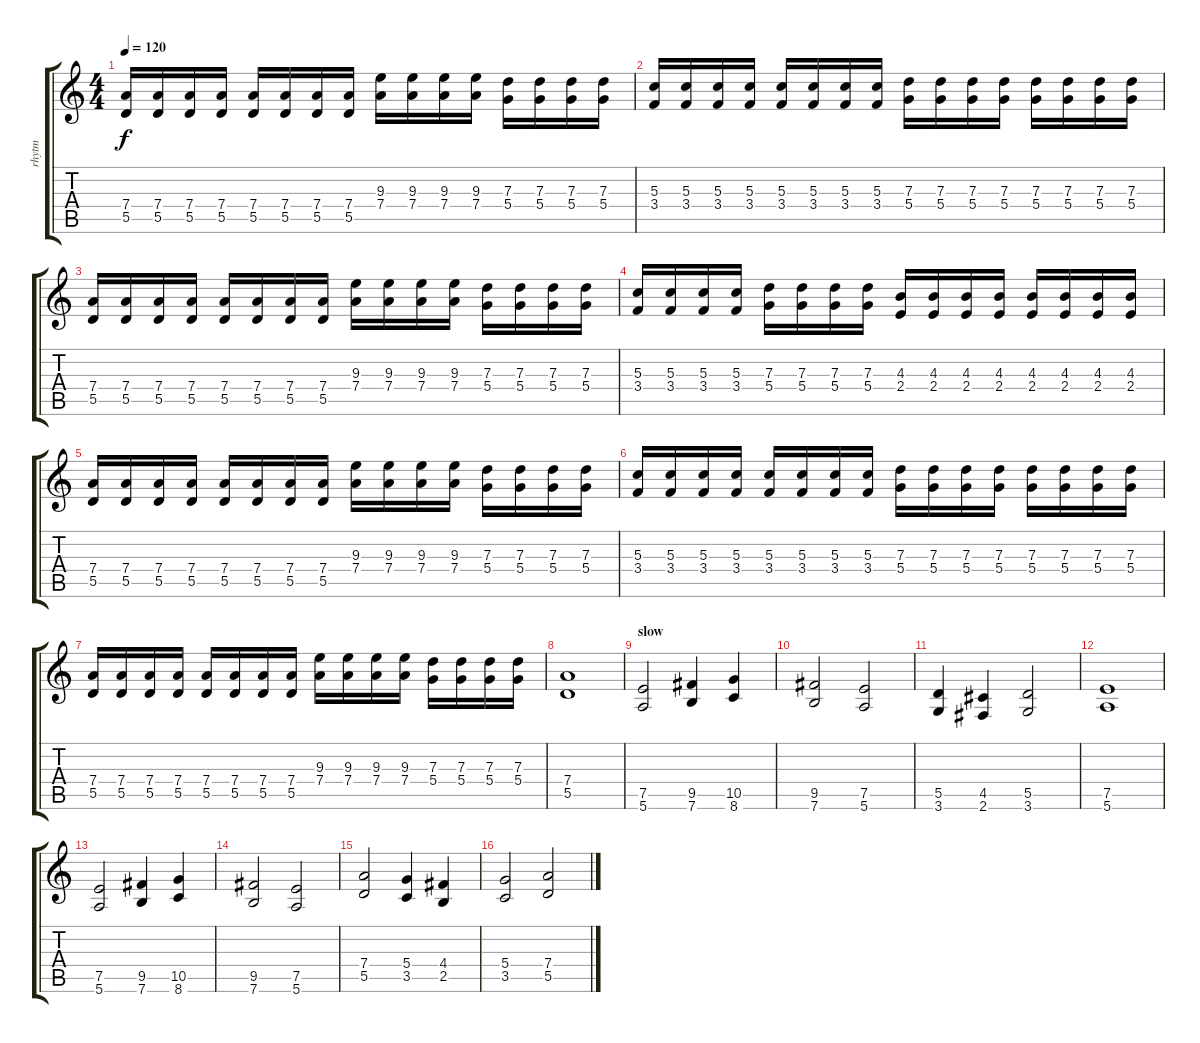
\track ("rhytm" "rhytm") {instrument distortionguitar}
\staff {score tabs}
\tuning (E4 B3 G3 D3 A2 E2) {hide}
\ts (4 4)
\tempo 120
\clef g2
\ks c
(7.4 5.5).16{dy f} (7.4 5.5).16 (7.4 5.5).16 (7.4 5.5).16 (7.4 5.5).16 (7.4 5.5).16 (7.4 5.5).16 (7.4 5.5).16 (9.3 7.4).16 (9.3 7.4).16 (9.3 7.4).16 (9.3 7.4).16 (7.3 5.4).16 (7.3 5.4).16 (7.3 5.4).16 (7.3 5.4).16 |
(5.3 3.4).16 (5.3 3.4).16 (5.3 3.4).16 (5.3 3.4).16 (5.3 3.4).16 (5.3 3.4).16 (5.3 3.4).16 (5.3 3.4).16 (7.3 5.4).16 (7.3 5.4).16 (7.3 5.4).16 (7.3 5.4).16 (7.3 5.4).16 (7.3 5.4).16 (7.3 5.4).16 (7.3 5.4).16 |
(7.4 5.5).16 (7.4 5.5).16 (7.4 5.5).16 (7.4 5.5).16 (7.4 5.5).16 (7.4 5.5).16 (7.4 5.5).16 (7.4 5.5).16 (9.3 7.4).16 (9.3 7.4).16 (9.3 7.4).16 (9.3 7.4).16 (7.3 5.4).16 (7.3 5.4).16 (7.3 5.4).16 (7.3 5.4).16 |
(5.3 3.4).16 (5.3 3.4).16 (5.3 3.4).16 (5.3 3.4).16 (7.3 5.4).16 (7.3 5.4).16 (7.3 5.4).16 (7.3 5.4).16 (4.3 2.4).16 (4.3 2.4).16 (4.3 2.4).16 (4.3 2.4).16 (4.3 2.4).16 (4.3 2.4).16 (4.3 2.4).16 (4.3 2.4).16 |
(7.4 5.5).16 (7.4 5.5).16 (7.4 5.5).16 (7.4 5.5).16 (7.4 5.5).16 (7.4 5.5).16 (7.4 5.5).16 (7.4 5.5).16 (9.3 7.4).16 (9.3 7.4).16 (9.3 7.4).16 (9.3 7.4).16 (7.3 5.4).16 (7.3 5.4).16 (7.3 5.4).16 (7.3 5.4).16 |
(5.3 3.4).16 (5.3 3.4).16 (5.3 3.4).16 (5.3 3.4).16 (5.3 3.4).16 (5.3 3.4).16 (5.3 3.4).16 (5.3 3.4).16 (7.3 5.4).16 (7.3 5.4).16 (7.3 5.4).16 (7.3 5.4).16 (7.3 5.4).16 (7.3 5.4).16 (7.3 5.4).16 (7.3 5.4).16 |
(7.4 5.5).16 (7.4 5.5).16 (7.4 5.5).16 (7.4 5.5).16 (7.4 5.5).16 (7.4 5.5).16 (7.4 5.5).16 (7.4 5.5).16 (9.3 7.4).16 (9.3 7.4).16 (9.3 7.4).16 (9.3 7.4).16 (7.3 5.4).16 (7.3 5.4).16 (7.3 5.4).16 (7.3 5.4).16 |
(7.4 5.5).1 |
\section ("" "slow")
(7.5 5.6).2 (9.5 7.6).4 (10.5 8.6).4 |
(9.5 7.6).2 (7.5 5.6).2 |
(5.5 3.6).4 (4.5 2.6).4 (5.5 3.6).2 |
(7.5 5.6).1 |
(7.5 5.6).2 (9.5 7.6).4 (10.5 8.6).4 |
(9.5 7.6).2 (7.5 5.6).2 |
(7.4 5.5).2 (5.4 3.5).4 (4.4 2.5).4 |
(5.4 3.5).2 (7.4 5.5).2
